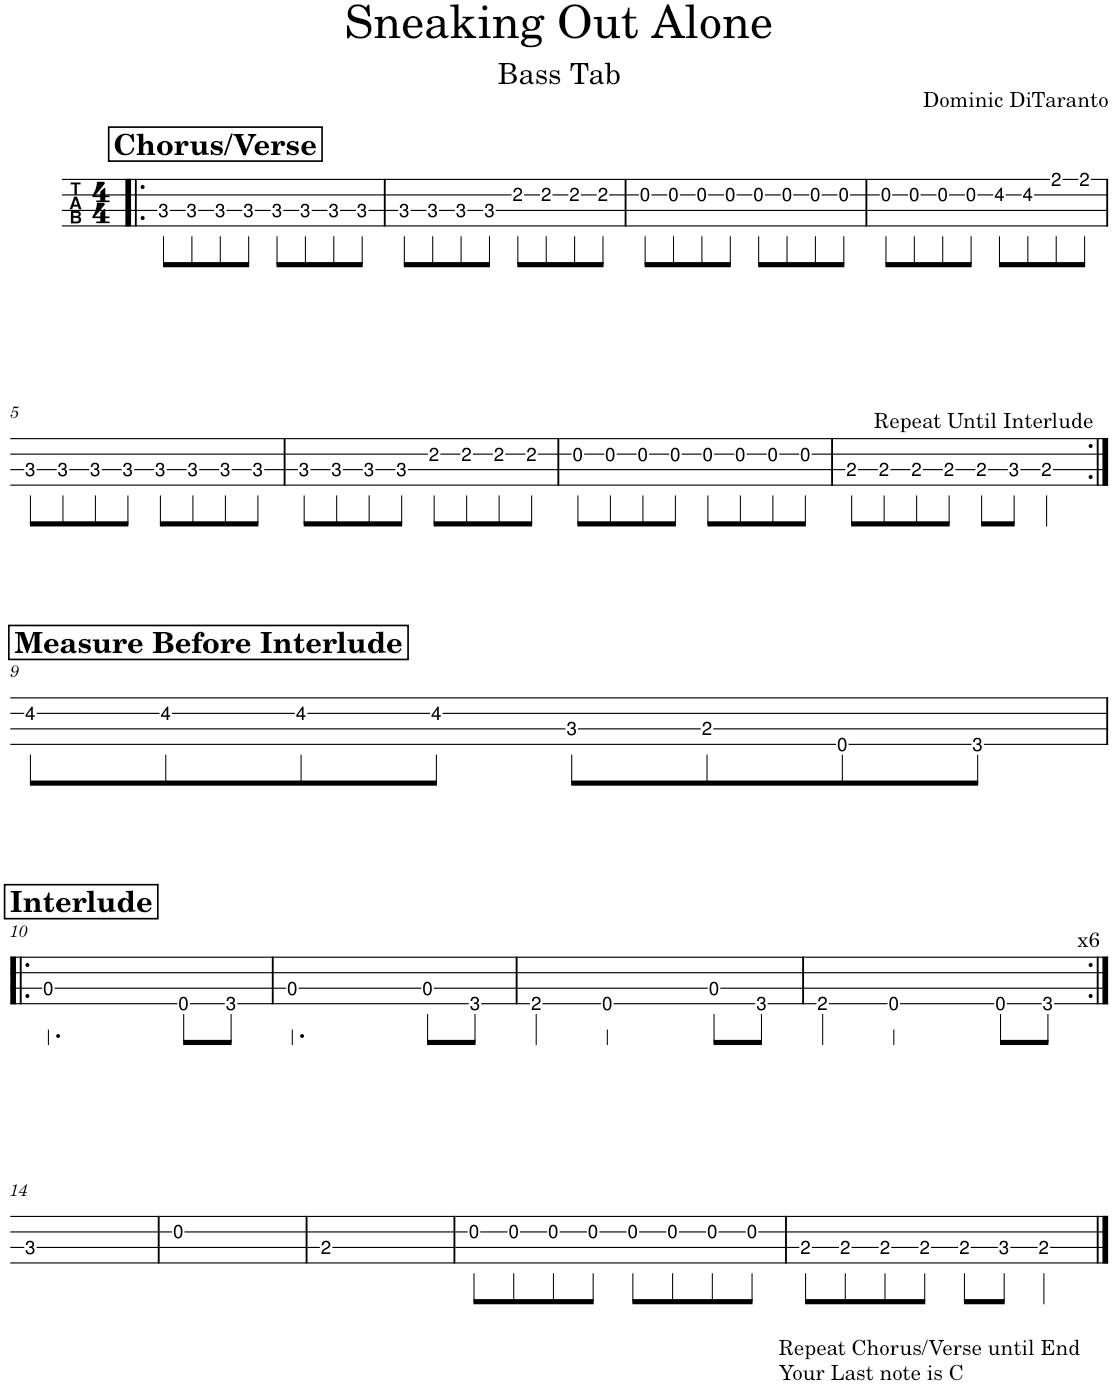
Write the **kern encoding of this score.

**kern
*part1
*staff1
*I"Bass Guitar
*I'B. Guit.
*stria4
*
*Trd7c12
*k[]
*M4/4
!!LO:REH:place=s1:a:B:cj:fs=14:t=Chorus/Verse
=1!|:
8C\L
8C\
8C\
8C\J
8C\L
8C\
8C\
8C\J
=2
8C\L
8C\
8C\
8C\J
8E\L
8E\
8E\
8E\J
=3
8D\L
8D\
8D\
8D\J
8D\L
8D\
8D\
8D\J
=4
8D\L
8D\
8D\
8D\J
8F#\L
8F#\
8A\
8A\J
!!LO:LB:g=z
=5
8C\L
8C\
8C\
8C\J
8C\L
8C\
8C\
8C\J
=6
8C\L
8C\
8C\
8C\J
8E\L
8E\
8E\
8E\J
=7
8D\L
8D\
8D\
8D\J
8D\L
8D\
8D\
8D\J
=8
8BB\L
8BB\
8BB\
8BB\J
8BB\L
8C\J
!LO:TX:a:t=Repeat Until Interlude
4BB\
!!LO:LB:g=z
!!LO:REH:place=s1:a:B:cj:fs=14:t=Measure Before Interlude
=9:|!
8F#\L
8F#\
8F#\
8F#\J
8C\L
8BB\
8EE\
8GG\J
!!LO:LB:g=z
!!LO:REH:place=s1:a:B:cj:fs=14:t=Interlude
=10!|:
2.AA\
8EE\L
8GG\J
=11
2.AA\
8AA\L
8GG\J
=12
4FF#\
2EE\
8AA\L
8GG\J
=13
4FF#\
2EE\
8EE\L
!LO:TX:a:t=x6
8GG\J
!!LO:LB:g=z
=14:|!
1C
=15
1D
=16
1BB
=17
8D\L
8D\
8D\
8D\J
8D\L
8D\
8D\
8D\J
=18
8BB\L
8BB\
8BB\
8BB\J
8BB\L
8C\J
!LO:TX:b:t=Repeat Chorus/Verse until End
!LO:TX:b:t=Your Last note is C
4BB\
==
*-
